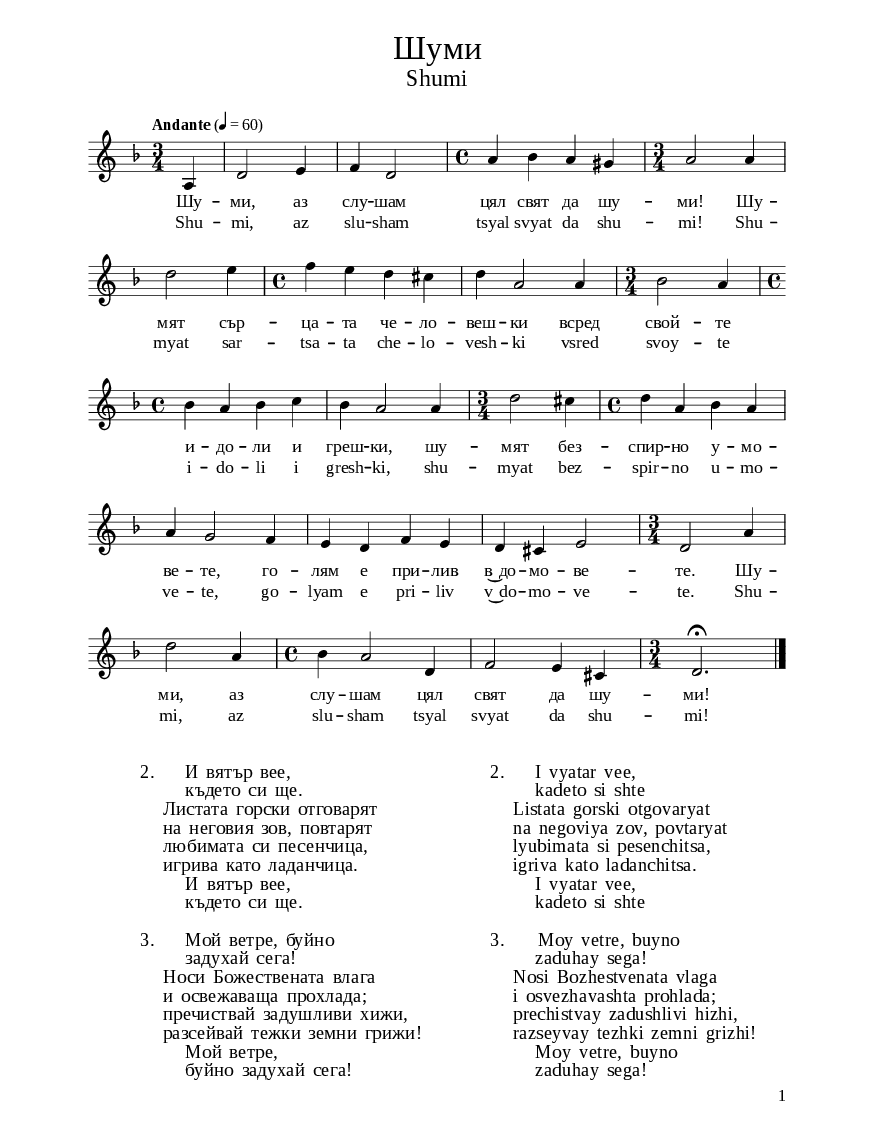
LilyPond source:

\version "2.24.0"

% include paper part and global functions
\include "include/globals.ily"

\bookpart {
  \label #'ref032
  \tocItem \markup "Шуми – Shumi"
  \include "include/bookpart-paper.ily"
  \score {
    \include "include/score-layout.ily"

      \new Voice \absolute  {
        \clef treble
        \key d \minor
        \time 3/4
        \tempoFunc "Andante" 4 "60"
        \partial 4
        \autoBeamOff

        a4 | d'2 e'4 | f'4 d'2 | \time 4/4  a'4 bes' a' gis' | \time 3/4  a'2 a'4 \break |
        d''2 e''4 | \time 4/4

        f''4 e'' d'' cis'' | d''4 \stemUp a'2 \stemNeutral

        a'4 | \time 3/4  bes'2 a'4 | \break

        \time 4/4  bes'4 a' bes' c'' | bes'4 a'2 a'4 | \time 3/4  d''2 cis''4 | \time 4/4  d''4 a' bes' a' \break |
        a'4 g'2 f'4 |  e'4 d' f' e' | d'4 cis' e'2 | \time 3/4  d'2 a'4 \break |
        d''2 a'4 | \time 4/4  bes'4 a'2 d'4 | f'2 e'4 cis' | \time 3/4  d'2.\fermata | \bar "|." \break
      }

      \addlyrics {
        Шу -- ми,
        аз слу -- шам цял свят да шу -- ми! Шу -- мят
        сър -- ца -- та че -- ло --  веш -- ки всред
        свой -- те и -- до -- ли и греш -- ки, шу -- мят
        без -- спир -- но у -- мо -- ве -- те, го -- лям
        е при -- лив в~до -- мо -- ве -- те. Шу -- ми,
        аз слу -- шам цял свят да шу -- ми!
      }

      \addlyrics {
        Shu -- mi,
        az slu -- sham tsyal svyat da shu -- mi! Shu -- myat
        sar -- tsa -- ta che -- lo --  vesh -- ki vsred
        svoy -- te i -- do -- li i gresh -- ki, shu -- myat
        bez -- spir -- no u -- mo -- ve -- te, go -- lyam
        e pri -- liv v~do -- mo -- ve -- te. Shu -- mi,
        az slu -- sham tsyal svyat da shu -- mi!
      }

    \header {
      title = \titleFunc "Шуми" "Shumi"
    }

    \midi{}

  } % score



  \markup \fontsize #+1.7 {
    \hspace #5
    \override #'(baseline-skip . 1.8)
    \column {
      \line {   2.  "   "  И вятър вее, }

      \line {   "   "    "   "       където си ще.}

      \line {   "   "Листата горски отговарят}

      \line {   "   "на неговия зов, повтарят}

      \line {   "   "любимата си песенчица,}

      \line {   "   "игрива като ладанчица.}

      \line {  "   "    "   "И вятър вее, }

      \line {    "   "    "   "където си ще.}


      \line { " " }
      \line {   3. "   "  Мой ветре, буйно }

      \line {   "   "    "   "  задухай сега!}

      \line {   "   "Носи Божествената влага}

      \line {   "   "и освежаваща прохлада;}

      \line {   "   "пречиствай задушливи хижи,}

      \line {   "   "разсейвай тежки земни грижи!}

      \line {    "   "    "   "Мой ветре, }

      \line {    "   "    "   "буйно задухай сега!}

    }

    \hspace #6
    \override #'(baseline-skip . 1.8)
    \column {
      \line {   2.  "   "       I vyatar vee, }
      \line {   "   "    "   "      kadeto si shte}

      \line {   "   "Listata gorski otgovaryat}

      \line {   "   "na negoviya zov, povtaryat}

      \line {   "   "lyubimata si pesenchitsa,}

      \line {   "   "igriva kato ladanchitsa.}

      \line {   "   "    "   "      I vyatar vee, }
      \line {   "   "    "   "     kadeto si shte}


      \line { " " }
      \line {  3. " " " " Moy vetre, buyno}

      \line {    "   "    "   " zaduhay sega!}

      \line {   "   "Nosi Bozhestvenata vlaga}

      \line {   "   "i osvezhavashta prohlada;}

      \line {   "   "prechistvay zadushlivi hizhi,}

      \line {   "   "razseyvay tezhki zemni grizhi!}

      \line {    "   "    "   "Moy vetre, buyno }

      \line {    "   "    "   "zaduhay sega!}


    } %column
  } % markup

  \pageBreak

  \markup \fontsize #+1.7 {
    \hspace #1
    \override #'(baseline-skip . 1.8)
    \column {
      \line {   4.  "   "        Задухай, ветре, }
      \line {   "   "    "   "         света разведри!}

      \line {   "   "При чисти мисли, нежни чувства}

      \line {   "   "цъфтят Божествени изкуства;}

      \line {   "   "навред да просияе радост,}

      \line {   "   "навред да диша свежа младост.}

      \line {  "   "    "   " Задухай, ветре, }
      \line {   "   "    "   " света избистри}
    }



    \hspace #3
    \override #'(baseline-skip . 1.8)
    \column {

      \line {   4.  "   "         Zaduhay, vetre, }
      \line {   "   "    "   "         sveta razvedri!}

      \line {   "   "Pri chisti misli, nezhni chuvstva}

      \line {   "   "tsaftyat Bozhestveni izkustva;}

      \line {   "   "navred da prosiyae radost,}

      \line {   "   "navred da disha svezha mladost.}

      \line {  "   "    "   "Zaduhay, vetre, }

      \line {  "   "    "   "sveta izbistri!}


    } %column
  } % markup

  \markup \empty-two

  % include foreign translation(s) of the song
  \version "2.24.0"

\markup \fill-line { \fontsize #deTitleFontSize "Es lärmt" }
\markup \null
\markup \null
\markup \fontsize #deCoupletFontSize {
  \hspace #10
  \override #`(baseline-skip . ,deCoupletBaselineSkip)

  \column {


    \line {   1. "   "Es lärmt, }
     \line {   "   " "   " ich höre,}

    \line {   "   "die ganze Welt lärmen! }

    \line {   "   "Die Herzen der Menschen lärmen }

    \line {   "   "zwischen ihren Idolen und Fehlern; }

    \line {   "   "die Gehirne lärmen unaufhörlich. }

    \line {   "   "Es ist eine große Flut in den Häusern. }

    \line {   "   "Es lärmt, ich höre,}

    \line {   "   "die ganze Welt lärmen!}

    \line { " " }
    \line {   2.  "   " Und der Wind weht, }

    \line {   "   " "   "wohin er will. }

    \line {   "   "Die Blätter des Waldes antworten }

    \line {   "   "auf seinen Ruf; sie wiederholen ihr Lieblingsliedchen,}

    \line {   "   "spielerisch wie ein tanzendes Mädchen.}

    \line {   "   " "   "Und der Wind weht, }

    \line {   "   " "   " wohin er will.}

    \line { " " }

    \line {   3. "   "Oh, mein Wind, }

    \line {   "   "  "   "wehe nun stark! }

    \line {   "   "Bringe die göttliche Feuchtigkeit}

    \line {   "   "und die belebende Frische, }

    \line {   "   "reinige die stickigen Hütten}

    \line {   "   "und zerstreue die schweren irdischen Sorgen!}

    \line {   "   " "   "Oh, mein Wind,}

    \line {   "   " "   "wehe nun stark!}

    \line { " " }
    \line {   4. "   " Wehe, Wind, }

    \line {   "   " "   " muntere die Welt auf! }

    \line {   "   "Bei reinen Gedanken, zarten Gefühlen }

    \line {   "   "erblühen die göttlichen Künste;}

    \line {   "   "möge überall Freude erstrahlen}

    \line {   "   "und möge [man] überall frische Jugend atmen! }

    \line {   "   " "   "Wehe, Wind, }

    \line {   "   " "   "kläre die Welt!}

    \line { " " }
    \line { "   " \italic { Refrain } ... }
  }
}



} % bookpart
